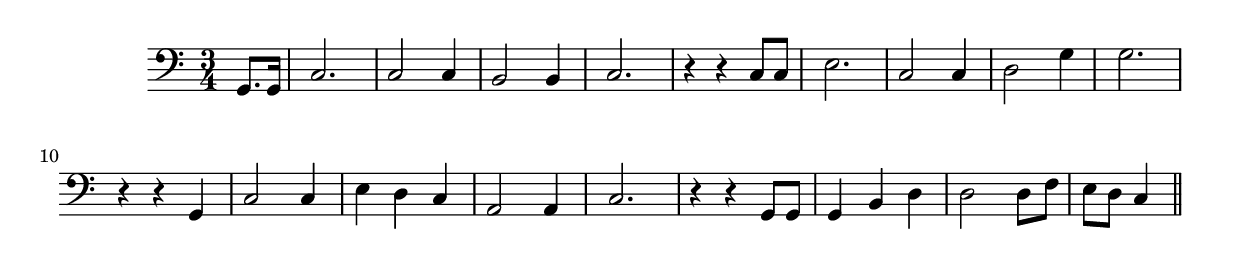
\version "2.19.49"
%{\header {
  title = "The Braes O Yarrow (Scotland)"
  composer = "anonymous"
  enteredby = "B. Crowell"
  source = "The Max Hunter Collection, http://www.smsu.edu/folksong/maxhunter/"
}%}
\score{{\key c \major
\time 3/4
%{\tempo 4=110
%}\clef bass
\relative g, {
  \partial 4
  g8. g16 |
  c2. | c2 c4 | b2 b4 | c2. | r4 r c8 c | e2. | c2 c4 | d2 g4 | g2. |
  r4 r g, | c2 c4 | e4 d c | a2 a4 | c2. | r4 r g8 g | g4 b d | d2 d8 f | e8 d c4
  \bar "||"
}

}}